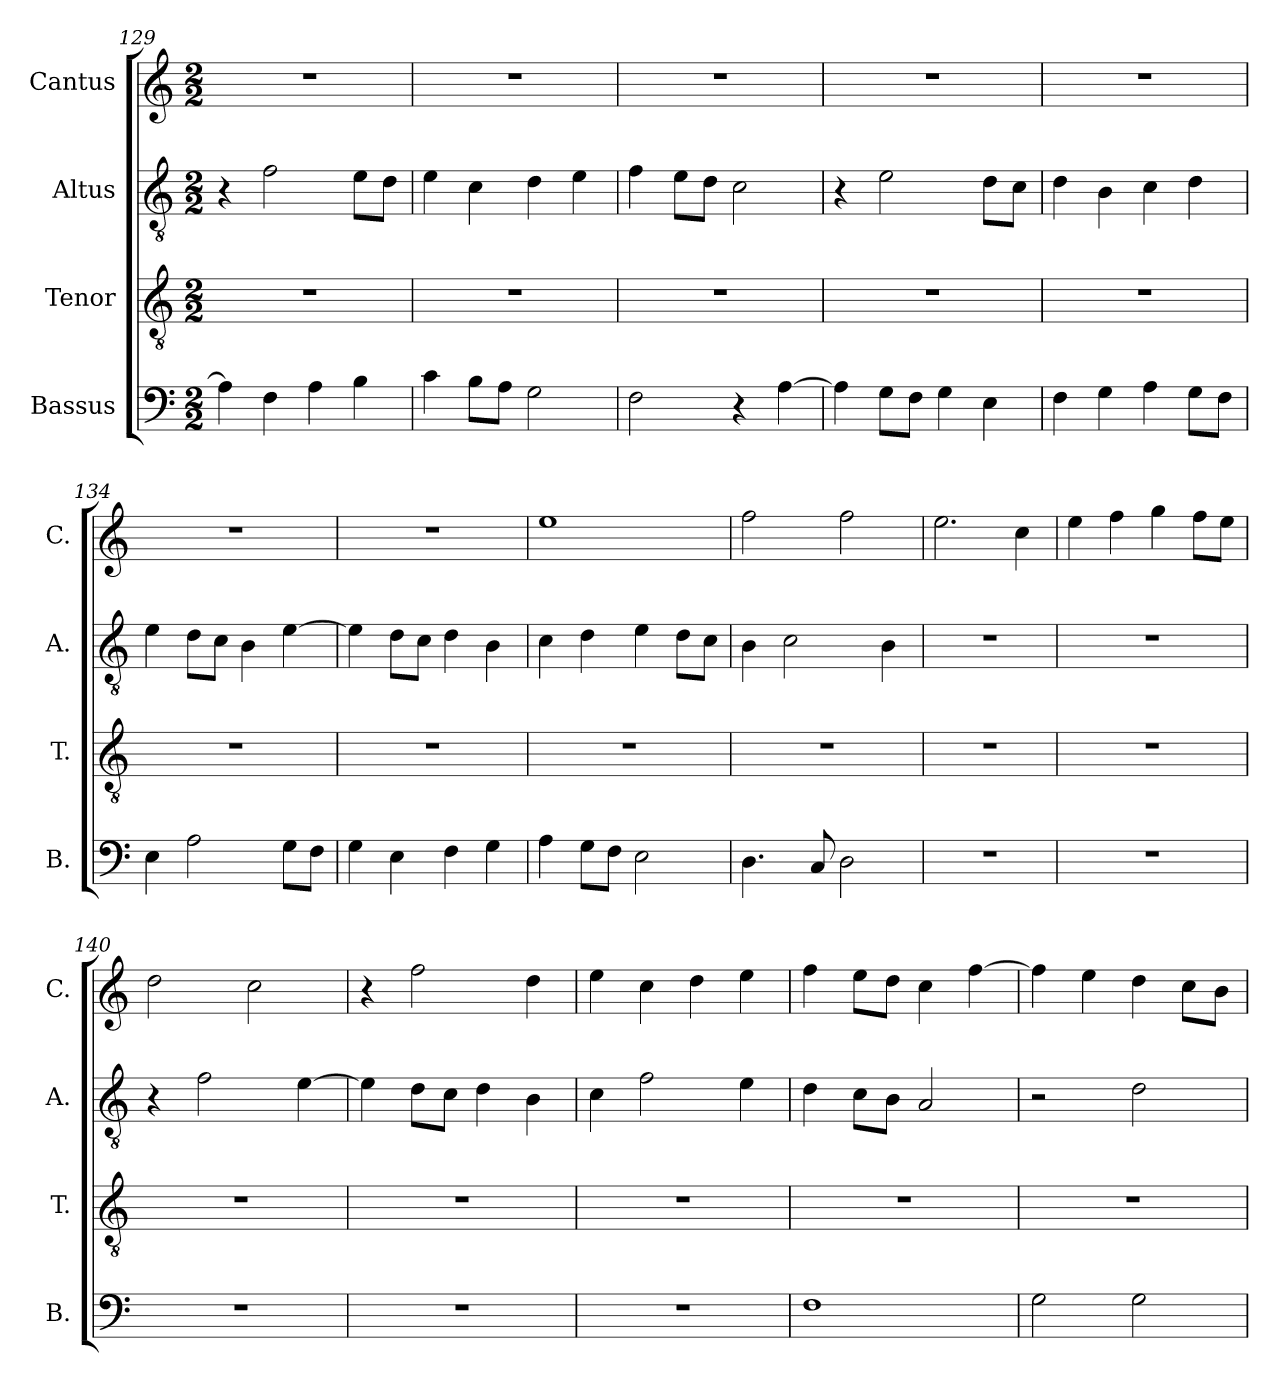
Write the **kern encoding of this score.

**kern	**kern	**kern	**kern
*part4	*part3	*part2	*part1
*staff4	*staff3	*staff2	*staff1
*I"Bassus	*I"Tenor	*I"Altus	*I"Cantus
*I'B.	*I'T.	*I'A.	*I'C.
*clefF4	*clefGv2	*clefGv2	*clefG2
*k[]	*k[]	*k[]	*k[]
*M2/2	*M2/2	*M2/2	*M2/2
=129	=129	=129	=129
4A\]	1r	4r	1r
4F\	.	2f\	.
4A\	.	.	.
4B\	.	8e\L	.
.	.	8d\J	.
=130	=130	=130	=130
4c\	1r	4e\	1r
8B\L	.	4c\	.
8A\J	.	.	.
2G\	.	4d\	.
.	.	4e\	.
=131	=131	=131	=131
2F\	1r	4f\	1r
.	.	8e\L	.
.	.	8d\J	.
4r	.	2c\	.
[4A\	.	.	.
=132	=132	=132	=132
4A\]	1r	4r	1r
8G\L	.	2e\	.
8F\J	.	.	.
4G\	.	.	.
4E\	.	8d\L	.
.	.	8c\J	.
=133	=133	=133	=133
4F\	1r	4d\	1r
4G\	.	4B\	.
4A\	.	4c\	.
8G\L	.	4d\	.
8F\J	.	.	.
=134	=134	=134	=134
4E\	1r	4e\	1r
2A\	.	8d\L	.
.	.	8c\J	.
.	.	4B\	.
8G\L	.	[4e\	.
8F\J	.	.	.
=135	=135	=135	=135
4G\	1r	4e\]	1r
4E\	.	8d\L	.
.	.	8c\J	.
4F\	.	4d\	.
4G\	.	4B\	.
=136	=136	=136	=136
4A\	1r	4c\	1ee
8G\L	.	4d\	.
8F\J	.	.	.
2E\	.	4e\	.
.	.	8d\L	.
.	.	8c\J	.
=137	=137	=137	=137
4.D\	1r	4B\	2ff\
.	.	2c\	.
8C/	.	.	.
2D\	.	.	2ff\
.	.	4B\	.
=138	=138	=138	=138
1r	1r	1r	2.ee\
.	.	.	4cc\
=139	=139	=139	=139
1r	1r	1r	4ee\
.	.	.	4ff\
.	.	.	4gg\
.	.	.	8ff\L
.	.	.	8ee\J
=140	=140	=140	=140
1r	1r	4r	2dd\
.	.	2f\	.
.	.	.	2cc\
.	.	[4e\	.
=141	=141	=141	=141
1r	1r	4e\]	4r
.	.	8d\L	2ff\
.	.	8c\J	.
.	.	4d\	.
.	.	4B\	4dd\
=142	=142	=142	=142
1r	1r	4c\	4ee\
.	.	2f\	4cc\
.	.	.	4dd\
.	.	4e\	4ee\
=143	=143	=143	=143
1F	1r	4d\	4ff\
.	.	8c\L	8ee\L
.	.	8B\J	8dd\J
.	.	2A/	4cc\
.	.	.	[4ff\
=144	=144	=144	=144
2G\	1r	2r	4ff\]
.	.	.	4ee\
2G\	.	2d\	4dd\
.	.	.	8cc\L
.	.	.	8b\J
=	=	=	=
*-	*-	*-	*-
